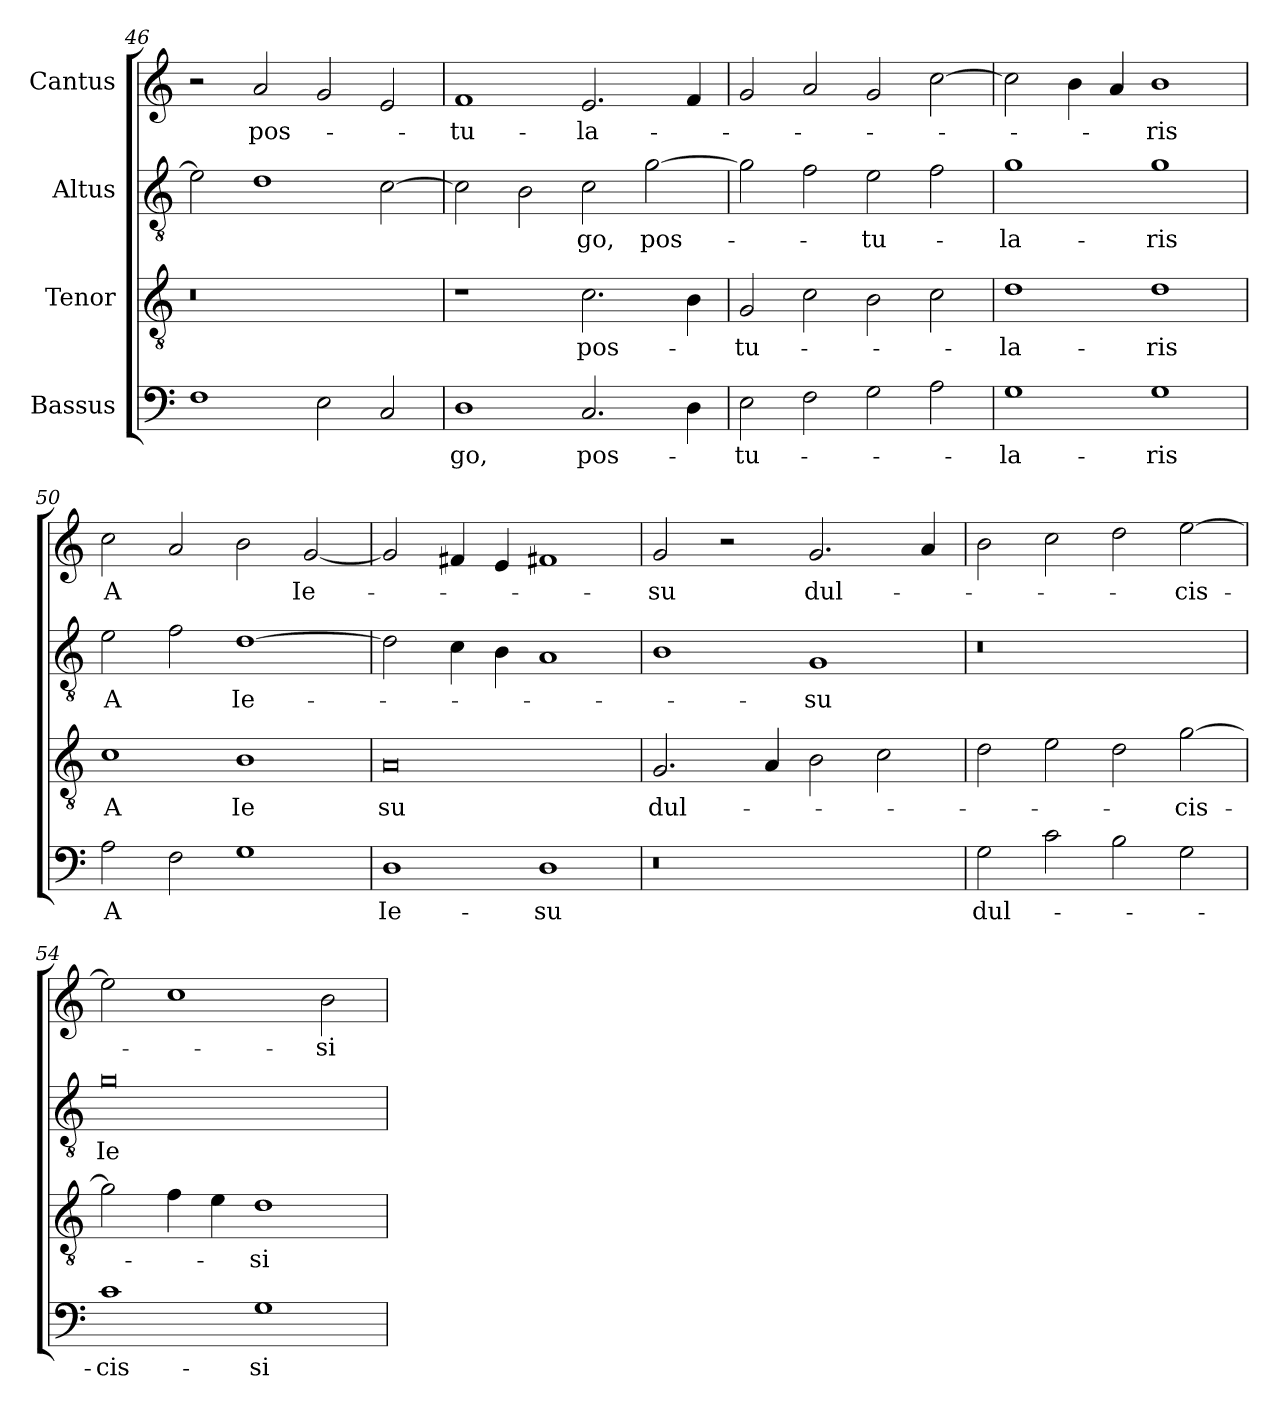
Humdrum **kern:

**kern	**text	**kern	**text	**kern	**text	**kern	**text
*part4	*part4	*part3	*part3	*part2	*part2	*part1	*part1
*staff4	*staff4	*staff3	*staff3	*staff2	*staff2	*staff1	*staff1
*I"Bassus	*	*I"Tenor	*	*I"Altus	*	*I"Cantus	*
*clefF4	*	*clefGv2	*	*clefGv2	*	*clefG2	*
*k[]	*	*k[]	*	*k[]	*	*k[]	*
*C:	*	*C:	*	*C:	*	*C:	*
=46	=46	=46	=46	=46	=46	=46	=46
1F\	.	0r	.	2e\]	.	2r	.
.	.	.	.	1d\	.	2a/	pos-
2E\	.	.	.	.	.	2g/	.
2C/	.	.	.	[2c\	.	2e/	.
=47	=47	=47	=47	=47	=47	=47	=47
!	!LO:LY:i	!	!	!	!	!	!
1D\	-go,	1r	.	2c\]	.	1f/	-tu-
.	.	.	.	2B\	.	.	.
!	!LO:LY:i	!	!LO:LY:i	!	!LO:LY:i	!	!
2.C/	pos-	2.c\	pos-	2c\	-go,	2.e/	-la-
!	!	!	!	!	!LO:LY:i	!	!
.	.	.	.	[2g\	pos-	.	.
4D\	.	4B\	.	.	.	4f/	.
!!LO:PB:g=z
=48	=48	=48	=48	=48	=48	=48	=48
!	!LO:LY:i	!	!LO:LY:i	!	!	!	!
2E\	-tu-	2G/	-tu-	2g\]	.	2g/	.
2F\	.	2c\	.	2f\	.	2a/	.
!	!	!	!	!	!LO:LY:i	!	!
2G\	.	2B\	.	2e\	-tu-	2g/	.
2A\	.	2c\	.	2f\	.	[2cc\	.
=49	=49	=49	=49	=49	=49	=49	=49
!	!LO:LY:i	!	!LO:LY:i	!	!LO:LY:i	!	!
1G\	-la-	1d\	-la-	1g\	-la-	2cc\]	.
.	.	.	.	.	.	4b\	.
.	.	.	.	.	.	4a/	.
!	!LO:LY:i	!	!LO:LY:i	!	!LO:LY:i	!	!
1G\	-ris	1d\	-ris	1g\	-ris	1b\	-ris
=50	=50	=50	=50	=50	=50	=50	=50
!	!LO:LY:i	!	!LO:LY:i	!	!LO:LY:i	!	!
2A\	A	1c\	A	2e\	A	2cc\	A
2F\	.	.	.	2f\	.	2a/	.
!	!	!	!LO:LY:i	!	!LO:LY:i	!	!
1G\	.	1B\	Ie	[1d\	Ie-	2b\	.
.	.	.	.	.	.	[2g/	Ie-
=51	=51	=51	=51	=51	=51	=51	=51
!	!LO:LY:i	!	!LO:LY:i	!	!	!	!
1D\	Ie-	0A/	su	2d\]	.	2g/]	.
.	.	.	.	4c\	.	4f#X/	.
.	.	.	.	4B\	.	4e/	.
!	!LO:LY:i	!	!	!	!	!	!
1D\	-su	.	.	1A/	.	1f#X/	.
=52	=52	=52	=52	=52	=52	=52	=52
!	!	!	!LO:LY:i	!	!	!	!
0r	.	2.G/	dul-	1B\	.	2g/	-su
.	.	.	.	.	.	2r	.
.	.	4A/	.	.	.	.	.
!	!	!	!	!	!LO:LY:i	!	!
.	.	2B\	.	1G/	-su	2.g/	dul-
.	.	2c\	.	.	.	.	.
.	.	.	.	.	.	4a/	.
!!LO:LB:g=z
=53	=53	=53	=53	=53	=53	=53	=53
!	!LO:LY:i	!	!	!	!	!	!
2G\	dul-	2d\	.	0r	.	2b\	.
2c\	.	2e\	.	.	.	2cc\	.
2B\	.	2d\	.	.	.	2dd\	.
!	!	!	!LO:LY:i	!	!	!	!
2G\	.	[2g\	-cis-	.	.	[2ee\	-cis-
=54	=54	=54	=54	=54	=54	=54	=54
!	!LO:LY:i	!	!	!	!LO:LY:i	!	!
1c\	-cis-	2g\]	.	0g\	Ie-	2ee\]	.
.	.	4f\	.	.	.	1cc\	.
.	.	4e\	.	.	.	.	.
!	!LO:LY:i	!	!LO:LY:i	!	!	!	!
1G\	-si-	1d\	-si-	.	.	.	.
.	.	.	.	.	.	2b\	-si-
=	=	=	=	=	=	=	=
*-	*-	*-	*-	*-	*-	*-	*-
